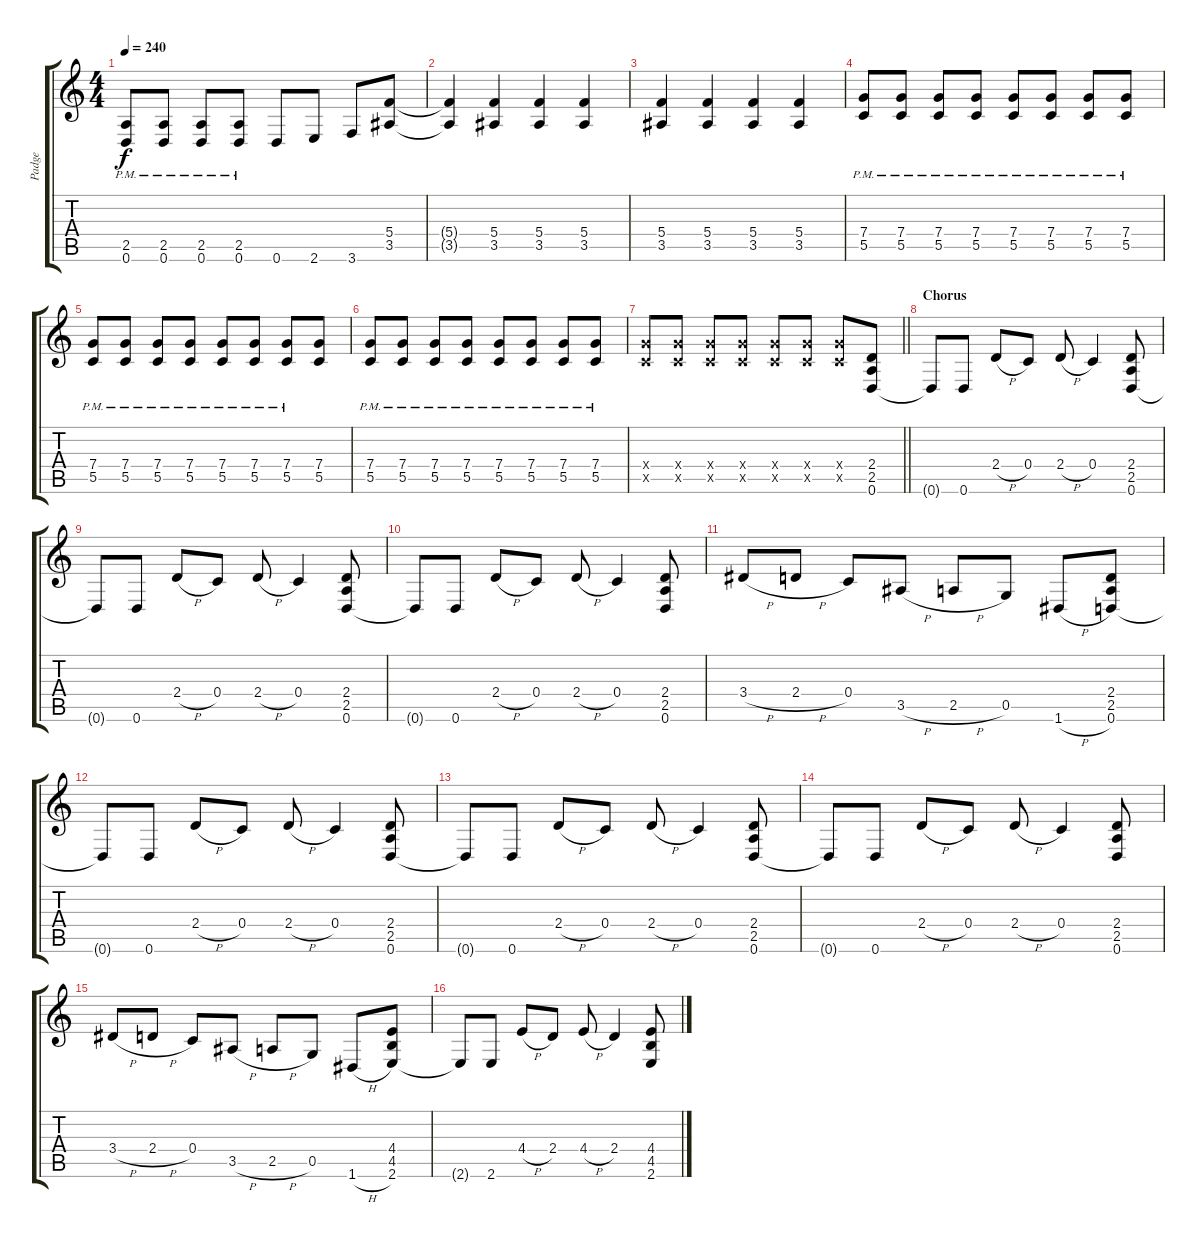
\track ("Padge" "Padge") {instrument distortionguitar}
\staff {score tabs}
\tuning (D4 A3 F3 C3 G2 D2) {hide}
\ts (4 4)
\tempo 240
\clef g2
\ks c
(2.5{pm} 0.6{pm}).8{dy f} (2.5{pm} 0.6{pm}).8 (2.5{pm} 0.6{pm}).8 (2.5{pm} 0.6{pm}).8 0.6.8 2.6.8 3.6.8 (5.4 3.5).8 |
(5.4{t} 3.5{t}).4 (5.4 3.5).4 (5.4 3.5).4 (5.4 3.5).4 |
(5.4 3.5).4 (5.4 3.5).4 (5.4 3.5).4 (5.4 3.5).4 |
(7.4{pm} 5.5{pm}).8 (7.4{pm} 5.5{pm}).8 (7.4{pm} 5.5{pm}).8 (7.4{pm} 5.5{pm}).8 (7.4{pm} 5.5{pm}).8 (7.4{pm} 5.5{pm}).8 (7.4{pm} 5.5{pm}).8 (7.4{pm} 5.5{pm}).8 |
(7.4{pm} 5.5{pm}).8 (7.4{pm} 5.5{pm}).8 (7.4{pm} 5.5{pm}).8 (7.4{pm} 5.5{pm}).8 (7.4{pm} 5.5{pm}).8 (7.4{pm} 5.5{pm}).8 (7.4{pm} 5.5{pm}).8 (7.4 5.5).8 |
(7.4{pm} 5.5{pm}).8 (7.4{pm} 5.5{pm}).8 (7.4{pm} 5.5{pm}).8 (7.4{pm} 5.5{pm}).8 (7.4{pm} 5.5{pm}).8 (7.4{pm} 5.5{pm}).8 (7.4{pm} 5.5{pm}).8 (7.4{pm} 5.5{pm}).8 |
\barLineRight lightlight
(7.4{x} 5.5{x}).8 (7.4{x} 5.5{x}).8 (7.4{x} 5.5{x}).8 (7.4{x} 5.5{x}).8 (7.4{x} 5.5{x}).8 (7.4{x} 5.5{x}).8 (7.4{x} 5.5{x}).8 (2.4 2.5 0.6).8 |
\section ("" "Chorus")
0.6{t}.8 0.6.8 2.4{h}.8 0.4.8 2.4{h}.8 0.4.4 (2.4 2.5 0.6).8 |
0.6{t}.8 0.6.8 2.4{h}.8 0.4.8 2.4{h}.8 0.4.4 (2.4 2.5 0.6).8 |
0.6{t}.8 0.6.8 2.4{h}.8 0.4.8 2.4{h}.8 0.4.4 (2.4 2.5 0.6).8 |
3.4{h}.8 2.4{h}.8 0.4.8 3.5{h}.8 2.5{h}.8 0.5.8 1.6{h}.8 (2.4 2.5 0.6).8 |
0.6{t}.8 0.6.8 2.4{h}.8 0.4.8 2.4{h}.8 0.4.4 (2.4 2.5 0.6).8 |
0.6{t}.8 0.6.8 2.4{h}.8 0.4.8 2.4{h}.8 0.4.4 (2.4 2.5 0.6).8 |
0.6{t}.8 0.6.8 2.4{h}.8 0.4.8 2.4{h}.8 0.4.4 (2.4 2.5 0.6).8 |
3.4{h}.8 2.4{h}.8 0.4.8 3.5{h}.8 2.5{h}.8 0.5.8 1.6{h}.8 (4.4 4.5 2.6).8 |
2.6{t}.8 2.6.8 4.4{h}.8 2.4.8 4.4{h}.8 2.4.4 (4.4 4.5 2.6).8
